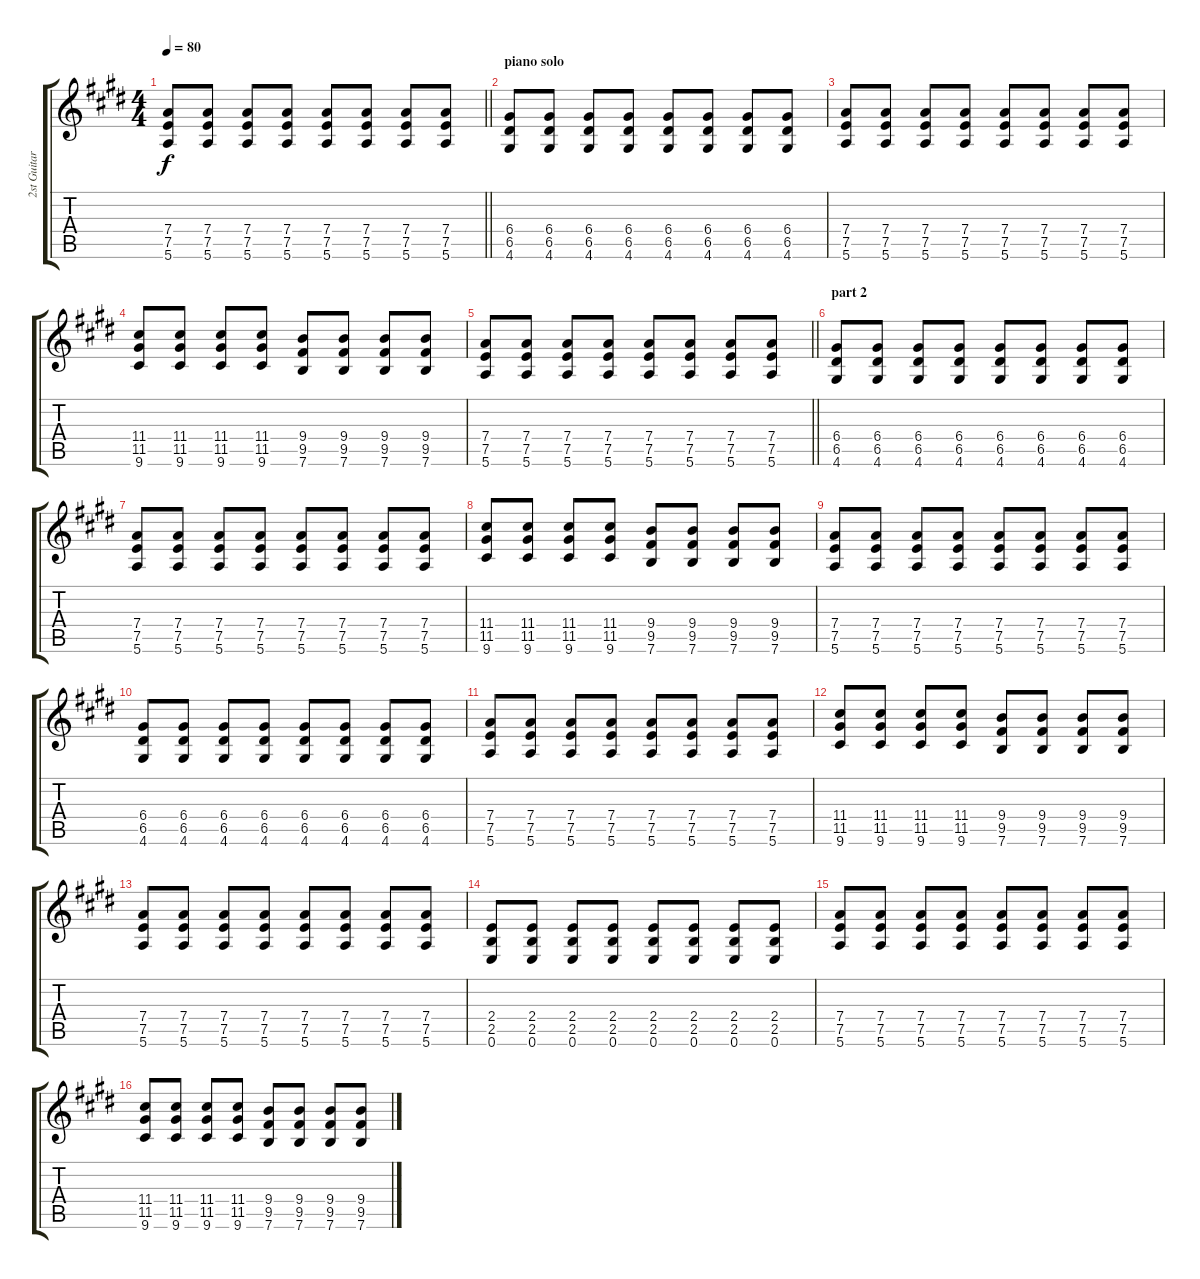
\track ("2st Guitar" "2st Guitar") {instrument overdrivenguitar}
\staff {score tabs}
\tuning (E4 B3 G3 D3 A2 E2) {hide}
\ts (4 4)
\tempo 80
\clef g2
\barLineRight lightlight
\ks e
(7.4 7.5 5.6).8{dy f} (7.4 7.5 5.6).8 (7.4 7.5 5.6).8 (7.4 7.5 5.6).8 (7.4 7.5 5.6).8 (7.4 7.5 5.6).8 (7.4 7.5 5.6).8 (7.4 7.5 5.6).8 |
\section ("" "piano solo")
(6.4 6.5 4.6).8 (6.4 6.5 4.6).8 (6.4 6.5 4.6).8 (6.4 6.5 4.6).8 (6.4 6.5 4.6).8 (6.4 6.5 4.6).8 (6.4 6.5 4.6).8 (6.4 6.5 4.6).8 |
(7.4 7.5 5.6).8 (7.4 7.5 5.6).8 (7.4 7.5 5.6).8 (7.4 7.5 5.6).8 (7.4 7.5 5.6).8 (7.4 7.5 5.6).8 (7.4 7.5 5.6).8 (7.4 7.5 5.6).8 |
(11.4 11.5 9.6).8 (11.4 11.5 9.6).8 (11.4 11.5 9.6).8 (11.4 11.5 9.6).8 (9.4 9.5 7.6).8 (9.4 9.5 7.6).8 (9.4 9.5 7.6).8 (9.4 9.5 7.6).8 |
\barLineRight lightlight
(7.4 7.5 5.6).8 (7.4 7.5 5.6).8 (7.4 7.5 5.6).8 (7.4 7.5 5.6).8 (7.4 7.5 5.6).8 (7.4 7.5 5.6).8 (7.4 7.5 5.6).8 (7.4 7.5 5.6).8 |
\section ("" "part 2")
(6.4 6.5 4.6).8 (6.4 6.5 4.6).8 (6.4 6.5 4.6).8 (6.4 6.5 4.6).8 (6.4 6.5 4.6).8 (6.4 6.5 4.6).8 (6.4 6.5 4.6).8 (6.4 6.5 4.6).8 |
(7.4 7.5 5.6).8 (7.4 7.5 5.6).8 (7.4 7.5 5.6).8 (7.4 7.5 5.6).8 (7.4 7.5 5.6).8 (7.4 7.5 5.6).8 (7.4 7.5 5.6).8 (7.4 7.5 5.6).8 |
(11.4 11.5 9.6).8 (11.4 11.5 9.6).8 (11.4 11.5 9.6).8 (11.4 11.5 9.6).8 (9.4 9.5 7.6).8 (9.4 9.5 7.6).8 (9.4 9.5 7.6).8 (9.4 9.5 7.6).8 |
(7.4 7.5 5.6).8 (7.4 7.5 5.6).8 (7.4 7.5 5.6).8 (7.4 7.5 5.6).8 (7.4 7.5 5.6).8 (7.4 7.5 5.6).8 (7.4 7.5 5.6).8 (7.4 7.5 5.6).8 |
(6.4 6.5 4.6).8 (6.4 6.5 4.6).8 (6.4 6.5 4.6).8 (6.4 6.5 4.6).8 (6.4 6.5 4.6).8 (6.4 6.5 4.6).8 (6.4 6.5 4.6).8 (6.4 6.5 4.6).8 |
(7.4 7.5 5.6).8 (7.4 7.5 5.6).8 (7.4 7.5 5.6).8 (7.4 7.5 5.6).8 (7.4 7.5 5.6).8 (7.4 7.5 5.6).8 (7.4 7.5 5.6).8 (7.4 7.5 5.6).8 |
(11.4 11.5 9.6).8 (11.4 11.5 9.6).8 (11.4 11.5 9.6).8 (11.4 11.5 9.6).8 (9.4 9.5 7.6).8 (9.4 9.5 7.6).8 (9.4 9.5 7.6).8 (9.4 9.5 7.6).8 |
(7.4 7.5 5.6).8 (7.4 7.5 5.6).8 (7.4 7.5 5.6).8 (7.4 7.5 5.6).8 (7.4 7.5 5.6).8 (7.4 7.5 5.6).8 (7.4 7.5 5.6).8 (7.4 7.5 5.6).8 |
(2.4 2.5 0.6).8 (2.4 2.5 0.6).8 (2.4 2.5 0.6).8 (2.4 2.5 0.6).8 (2.4 2.5 0.6).8 (2.4 2.5 0.6).8 (2.4 2.5 0.6).8 (2.4 2.5 0.6).8 |
(7.4 7.5 5.6).8 (7.4 7.5 5.6).8 (7.4 7.5 5.6).8 (7.4 7.5 5.6).8 (7.4 7.5 5.6).8 (7.4 7.5 5.6).8 (7.4 7.5 5.6).8 (7.4 7.5 5.6).8 |
(11.4 11.5 9.6).8 (11.4 11.5 9.6).8 (11.4 11.5 9.6).8 (11.4 11.5 9.6).8 (9.4 9.5 7.6).8 (9.4 9.5 7.6).8 (9.4 9.5 7.6).8 (9.4 9.5 7.6).8
